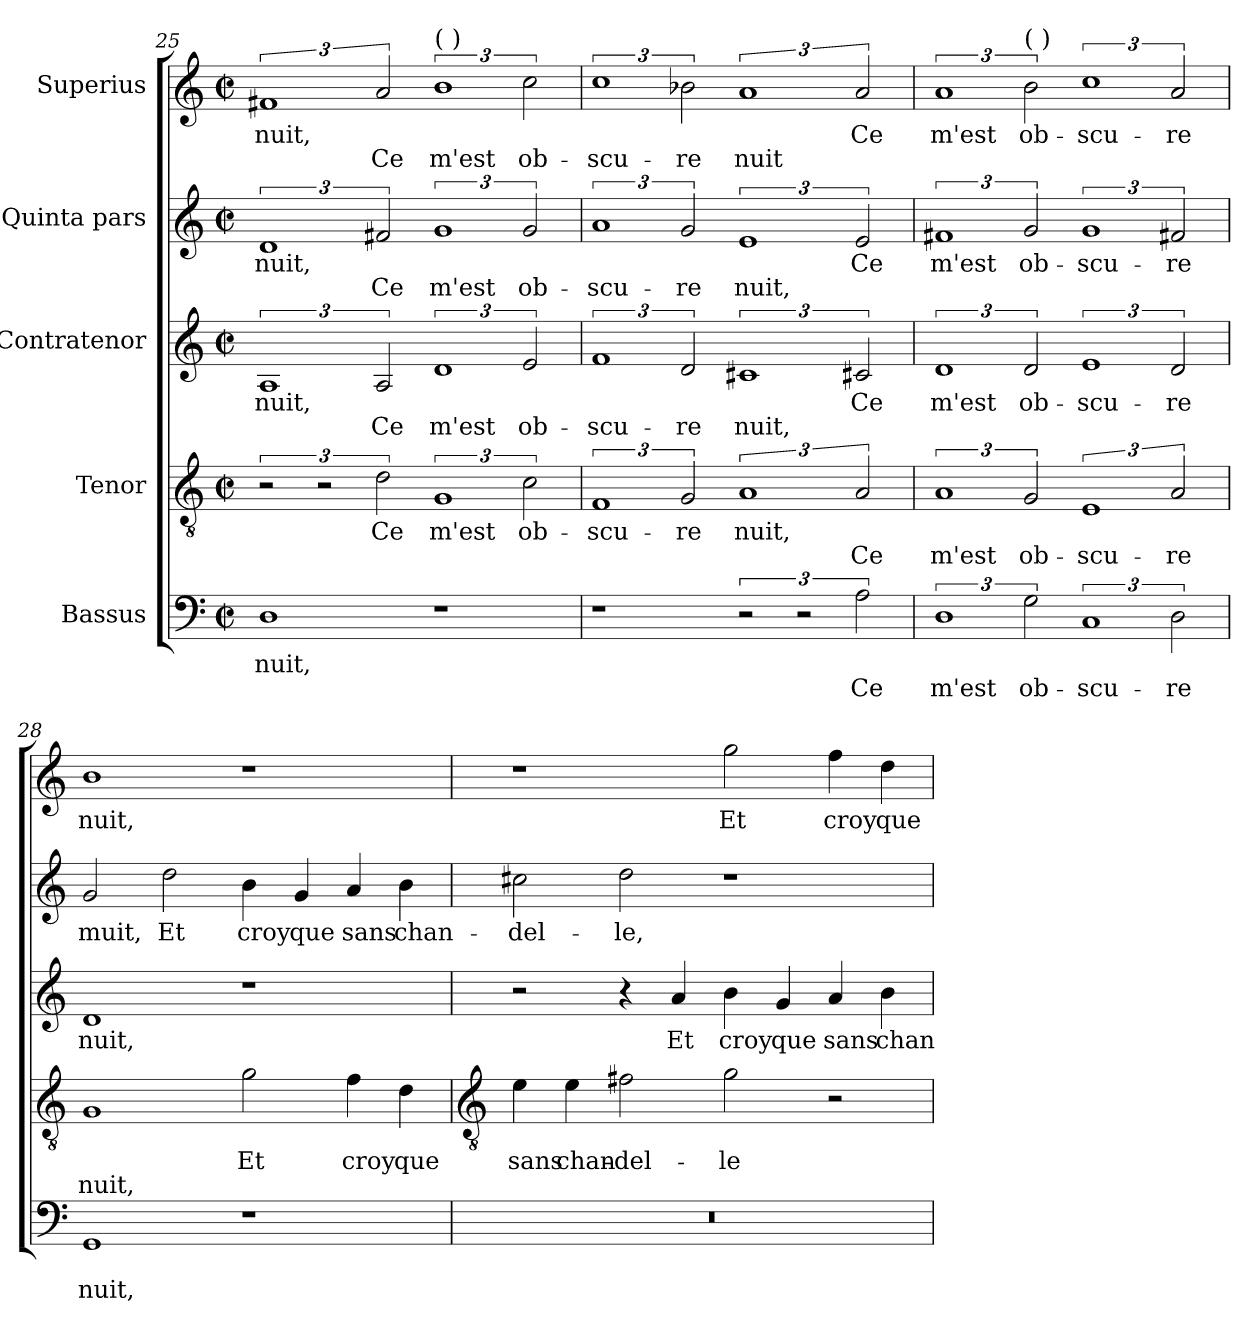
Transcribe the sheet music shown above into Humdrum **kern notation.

**kern	**text	**text	**kern	**text	**text	**kern	**text	**text	**kern	**text	**text	**kern	**text	**text
*part5	*part5	*part5	*part4	*part4	*part4	*part3	*part3	*part3	*part2	*part2	*part2	*part1	*part1	*part1
*staff5	*staff5	*staff5	*staff4	*staff4	*staff4	*staff3	*staff3	*staff3	*staff2	*staff2	*staff2	*staff1	*staff1	*staff1
*I"Bassus	*	*	*I"Tenor	*	*	*I"Contratenor	*	*	*I"Quinta pars	*	*	*I"Superius	*	*
*clefF4	*	*	*clefGv2	*	*	*clefG2	*	*	*clefG2	*	*	*clefG2	*	*
*k[]	*	*	*k[]	*	*	*k[]	*	*	*k[]	*	*	*k[]	*	*
*C:	*	*	*C:	*	*	*C:	*	*	*C:	*	*	*C:	*	*
*M4/2	*	*	*M4/2	*	*	*M4/2	*	*	*M4/2	*	*	*M4/2	*	*
*met(c|)	*	*	*met(c|)	*	*	*met(c|)	*	*	*met(c|)	*	*	*met(c|)	*	*
=25	=25	=25	=25	=25	=25	=25	=25	=25	=25	=25	=25	=25	=25	=25
!	!LO:LY:b	!	!	!	!	!	!LO:LY:b	!	!	!LO:LY:b	!	!	!LO:LY:b	!
1D	nuit,	.	3r	.	.	3%2A	nuit,	.	3%2d	nuit,	.	3%2f#X	nuit,	.
.	.	.	3r	.	.	.	.	.	.	.	.	.	.	.
!	!	!	!	!LO:LY:b	!	!	!	!LO:LY:b	!	!	!LO:LY:b	!	!	!LO:LY:b
.	.	.	3d	Ce	.	3A	.	Ce	3f#X	.	Ce	3a	.	Ce
!	!	!	!	!	!	!	!	!	!	!	!	!LO:TX:a:t=(  )	!	!
!	!	!	!	!LO:LY:b	!	!	!	!LO:LY:b	!	!	!LO:LY:b	!	!	!LO:LY:b
1r	.	.	3%2G	m'est	.	3%2d	.	m'est	3%2g	.	m'est	3%2b	.	m'est
!	!	!	!	!LO:LY:b	!	!	!	!LO:LY:b	!	!	!LO:LY:b	!	!	!LO:LY:b
.	.	.	3c	ob-	.	3e	.	ob-	3g	.	ob-	3cc	.	ob-
=26	=26	=26	=26	=26	=26	=26	=26	=26	=26	=26	=26	=26	=26	=26
!	!	!	!	!LO:LY:b	!	!	!	!LO:LY:b	!	!	!LO:LY:b	!	!	!LO:LY:b
1r	.	.	3%2F	-scu-	.	3%2f	.	-scu-	3%2a	.	-scu-	3%2cc	.	-scu-
!	!	!	!	!LO:LY:b	!	!	!	!LO:LY:b	!	!	!LO:LY:b	!	!	!LO:LY:b
.	.	.	3G	-re	.	3d	.	-re	3g	.	-re	3b-X	.	-re
!	!	!	!	!LO:LY:b	!	!	!	!LO:LY:b	!	!	!LO:LY:b	!	!	!LO:LY:b
3r	.	.	3%2A	nuit,	.	3%2c#X	.	nuit,	3%2e	.	nuit,	3%2a	.	nuit
3r	.	.	.	.	.	.	.	.	.	.	.	.	.	.
!	!	!LO:LY:b	!	!	!LO:LY:b	!	!LO:LY:b	!	!	!LO:LY:b	!	!	!LO:LY:b	!
3A	.	Ce	3A	.	Ce	3c#X	Ce	.	3e	Ce	.	3a	Ce	.
=27	=27	=27	=27	=27	=27	=27	=27	=27	=27	=27	=27	=27	=27	=27
!	!	!LO:LY:b	!	!	!LO:LY:b	!	!LO:LY:b	!	!	!LO:LY:b	!	!	!LO:LY:b	!
3%2D	.	m'est	3%2A	.	m'est	3%2d	m'est	.	3%2f#X	m'est	.	3%2a	m'est	.
!	!	!	!	!	!	!	!	!	!	!	!	!LO:TX:a:t=(  )	!	!
!	!	!LO:LY:b	!	!	!LO:LY:b	!	!LO:LY:b	!	!	!LO:LY:b	!	!	!LO:LY:b	!
3G	.	ob-	3G	.	ob-	3d	ob-	.	3g	ob-	.	3b	ob-	.
!	!	!LO:LY:b	!	!	!LO:LY:b	!	!LO:LY:b	!	!	!LO:LY:b	!	!	!LO:LY:b	!
3%2C	.	-scu-	3%2E	.	-scu-	3%2e	-scu-	.	3%2g	-scu-	.	3%2cc	-scu-	.
!	!	!LO:LY:b	!	!	!LO:LY:b	!	!LO:LY:b	!	!	!LO:LY:b	!	!	!LO:LY:b	!
3D	.	-re	3A	.	-re	3d	-re	.	3f#X	-re	.	3a	-re	.
=28	=28	=28	=28	=28	=28	=28	=28	=28	=28	=28	=28	=28	=28	=28
!	!	!LO:LY:b	!	!	!LO:LY:b	!	!LO:LY:b	!	!	!LO:LY:b	!	!	!LO:LY:b	!
1GG	.	nuit,	1G	.	nuit,	1d	nuit,	.	2g	muit,	.	1b	nuit,	.
!	!	!	!	!	!	!	!	!	!	!LO:LY:b	!	!	!	!
.	.	.	.	.	.	.	.	.	2dd	Et	.	.	.	.
!	!	!	!	!LO:LY:b	!	!	!	!	!	!LO:LY:b	!	!	!	!
1r	.	.	2g	Et	.	1r	.	.	4b	croy	.	1r	.	.
!	!	!	!	!	!	!	!	!	!	!LO:LY:b	!	!	!	!
.	.	.	.	.	.	.	.	.	4g	que	.	.	.	.
!	!	!	!	!LO:LY:b	!	!	!	!	!	!LO:LY:b	!	!	!	!
.	.	.	4f	croy	.	.	.	.	4a	sans	.	.	.	.
!	!	!	!	!LO:LY:b	!	!	!	!	!	!LO:LY:b	!	!	!	!
.	.	.	4d	que	.	.	.	.	4b	chan-	.	.	.	.
!!LO:LB:g=z
=29	=29	=29	=29	=29	=29	=29	=29	=29	=29	=29	=29	=29	=29	=29
*	*	*	*clefGv2	*	*	*	*	*	*	*	*	*	*	*
!	!	!	!	!LO:LY:b	!	!	!	!	!	!LO:LY:b	!	!	!	!
0r	.	.	4e	sans	.	2r	.	.	2cc#X	-del-	.	1r	.	.
!	!	!	!	!LO:LY:b	!	!	!	!	!	!	!	!	!	!
.	.	.	4e	chan-	.	.	.	.	.	.	.	.	.	.
!	!	!	!	!LO:LY:b	!	!	!	!	!	!LO:LY:b	!	!	!	!
.	.	.	2f#X	-del-	.	4r	.	.	2dd	-le,	.	.	.	.
!	!	!	!	!	!	!	!LO:LY:b	!	!	!	!	!	!	!
.	.	.	.	.	.	4a	Et	.	.	.	.	.	.	.
!	!	!	!	!LO:LY:b	!	!	!LO:LY:b	!	!	!	!	!	!LO:LY:b	!
.	.	.	2g	-le	.	4b	croy	.	1r	.	.	2gg	Et	.
!	!	!	!	!	!	!	!LO:LY:b	!	!	!	!	!	!	!
.	.	.	.	.	.	4g	que	.	.	.	.	.	.	.
!	!	!	!	!	!	!	!LO:LY:b	!	!	!	!	!	!LO:LY:b	!
.	.	.	2r	.	.	4a	sans	.	.	.	.	4ff	croy	.
!	!	!	!	!	!	!	!LO:LY:b	!	!	!	!	!	!LO:LY:b	!
.	.	.	.	.	.	4b	chan-	.	.	.	.	4dd	que	.
=	=	=	=	=	=	=	=	=	=	=	=	=	=	=
*-	*-	*-	*-	*-	*-	*-	*-	*-	*-	*-	*-	*-	*-	*-
